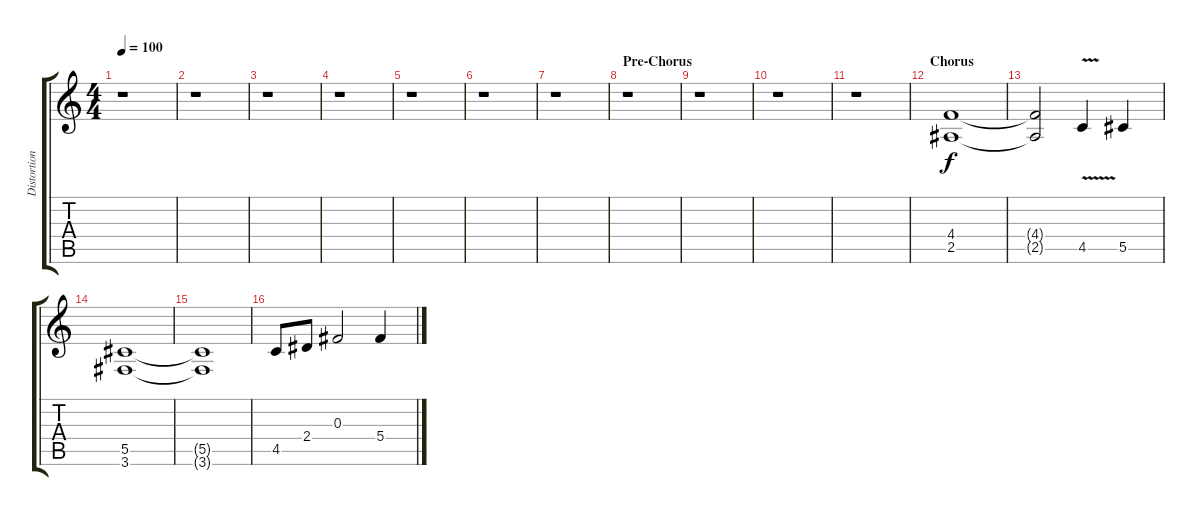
\track ("Distortion Guitar" "Distortion") {instrument distortionguitar}
\staff {score tabs}
\tuning (Eb4 Bb3 Gb3 Db3 Ab2 Eb2) {hide}
\ts (4 4)
\tempo 100
\clef g2
\ks c
r.1{dy f} |
r.1 |
r.1 |
r.1 |
r.1 |
r.1 |
r.1 |
\section ("" "Pre-Chorus")
r.1 |
r.1 |
r.1 |
r.1 |
\section ("" "Chorus")
(4.4 2.5).1 |
(4.4{t} 2.5{t}).2 4.5{v}.4 5.5.4 |
(5.5 3.6).1 |
(5.5{t} 3.6{t}).1 |
4.5.8 2.4.8 0.3.2 5.4.4
